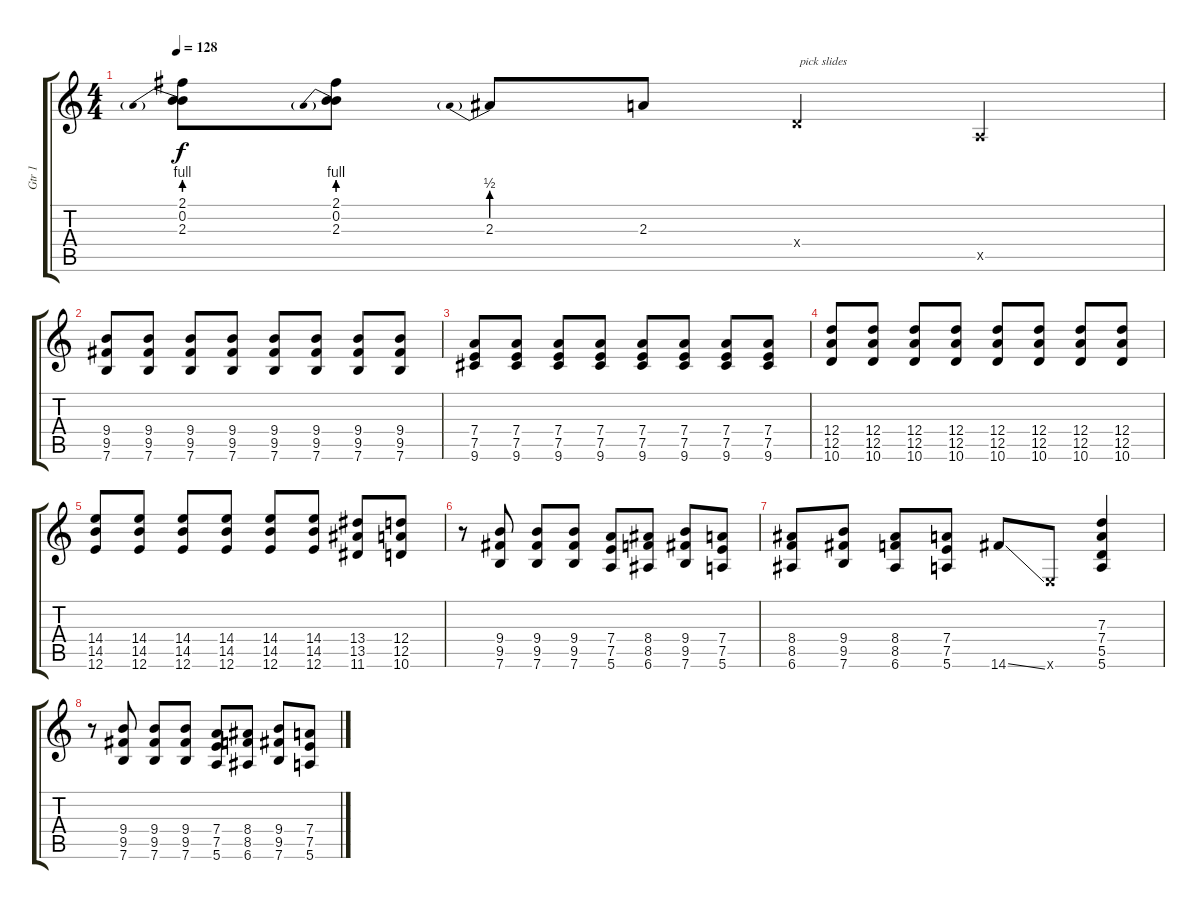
\track ("Gtr 1" "Gtr 1") {instrument distortionguitar}
\staff {score tabs}
\tuning (E4 B3 G3 D3 A2 E2) {hide}
\ts (4 4)
\tempo 128
\clef g2
\ks c
(2.1 0.2 2.3{be (prebend 0 4 60 4)}).8{dy f} (2.1 0.2 2.3{be (prebend 0 4 60 4)}).8 2.3{be (prebend 0 2 60 2)}.8 2.3.8 0.4{x}.4{txt " pick slides"} 0.5{x}.4 |
(9.4 9.5 7.6).8 (9.4 9.5 7.6).8 (9.4 9.5 7.6).8 (9.4 9.5 7.6).8 (9.4 9.5 7.6).8 (9.4 9.5 7.6).8 (9.4 9.5 7.6).8 (9.4 9.5 7.6).8 |
(7.4 7.5 9.6).8 (7.4 7.5 9.6).8 (7.4 7.5 9.6).8 (7.4 7.5 9.6).8 (7.4 7.5 9.6).8 (7.4 7.5 9.6).8 (7.4 7.5 9.6).8 (7.4 7.5 9.6).8 |
(12.4 12.5 10.6).8 (12.4 12.5 10.6).8 (12.4 12.5 10.6).8 (12.4 12.5 10.6).8 (12.4 12.5 10.6).8 (12.4 12.5 10.6).8 (12.4 12.5 10.6).8 (12.4 12.5 10.6).8 |
(14.4 14.5 12.6).8 (14.4 14.5 12.6).8 (14.4 14.5 12.6).8 (14.4 14.5 12.6).8 (14.4 14.5 12.6).8 (14.4 14.5 12.6).8 (13.4 13.5 11.6).8 (12.4 12.5 10.6).8 |
r.8 (9.4 9.5 7.6).8 (9.4 9.5 7.6).8 (9.4 9.5 7.6).8 (7.4 7.5 5.6).8 (8.4 8.5 6.6).8 (9.4 9.5 7.6).8 (7.4 7.5 5.6).8 |
(8.4 8.5 6.6).8 (9.4 9.5 7.6).8 (8.4 8.5 6.6).8 (7.4 7.5 5.6).8 14.6{ss}.8 0.6{x}.8 (7.3 7.4 5.5 5.6).4 |
r.8 (9.4 9.5 7.6).8 (9.4 9.5 7.6).8 (9.4 9.5 7.6).8 (7.4 7.5 5.6).8 (8.4 8.5 6.6).8 (9.4 9.5 7.6).8 (7.4 7.5 5.6).8
